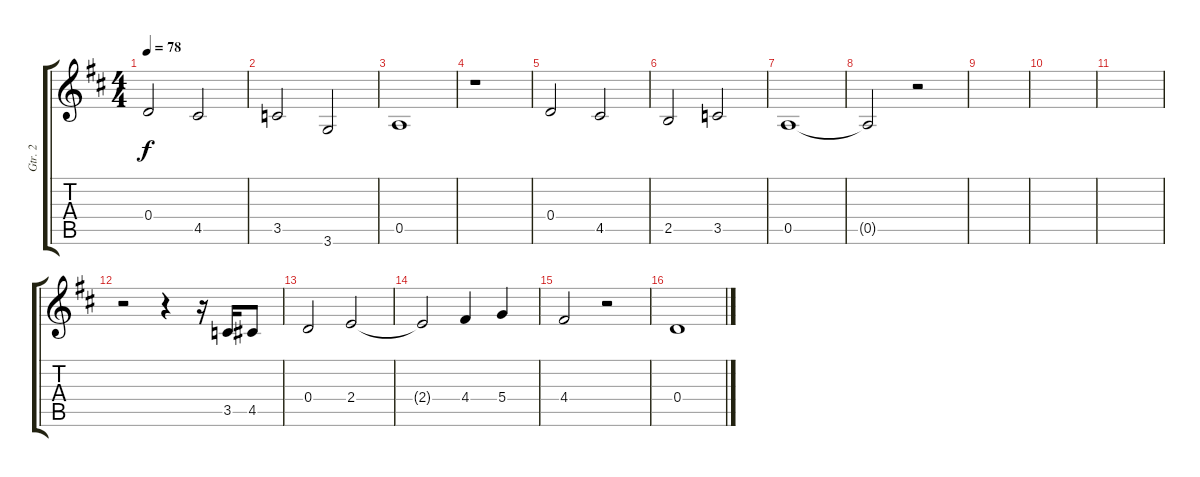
\track ("Gtr. 2" "Gtr. 2") {instrument electricguitarclean}
\staff {score tabs}
\tuning (E4 B3 G3 D3 A2 E2) {hide}
\ts (4 4)
\tempo 78
\clef g2
\ks d
0.4.2{dy f instrument electricguitarclean} 4.5.2 |
3.5.2 3.6.2 |
0.5.1 |
r.1 |
0.4.2 4.5.2 |
2.5.2 3.5.2 |
0.5.1 |
0.5{t}.2 r.2 |
|
|
|
r.2 r.4 r.16 3.5.16 4.5.8 |
0.4.2 2.4.2 |
2.4{t}.2 4.4.4 5.4.4 |
4.4.2 r.2 |
0.4.1
